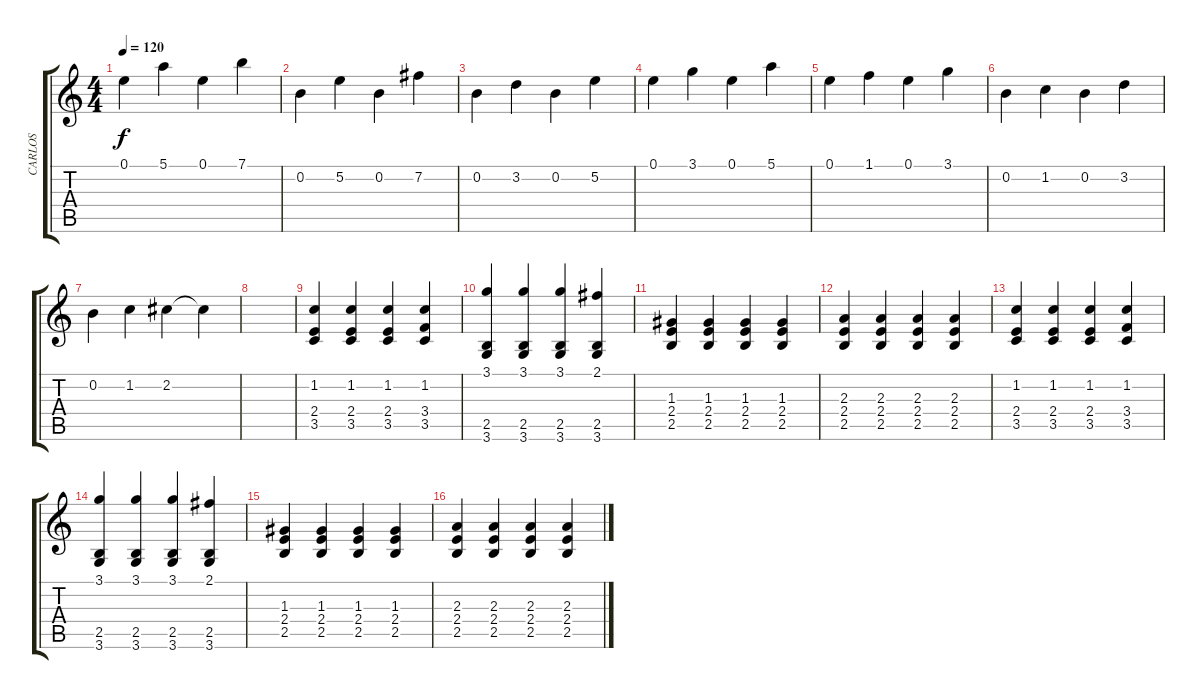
\track ("CARLOS" "CARLOS") {instrument acousticguitarnylon}
\staff {score tabs}
\tuning (E4 B3 G3 D3 A2 E2) {hide}
\ts (4 4)
\tempo 120
\clef g2
\ks c
0.1.4{dy f} 5.1.4 0.1.4 7.1.4 |
0.2.4 5.2.4 0.2.4 7.2.4 |
0.2.4 3.2.4 0.2.4 5.2.4 |
0.1.4 3.1.4 0.1.4 5.1.4 |
0.1.4 1.1.4 0.1.4 3.1.4 |
0.2.4 1.2.4 0.2.4 3.2.4 |
0.2.4 1.2.4 2.2.4 2.2{t}.4 |
|
(1.2 2.4 3.5).4 (1.2 2.4 3.5).4 (1.2 2.4 3.5).4 (1.2 3.4 3.5).4 |
(3.1 2.5 3.6).4 (3.1 2.5 3.6).4 (3.1 2.5 3.6).4 (2.1 2.5 3.6).4 |
(1.3 2.4 2.5).4 (1.3 2.4 2.5).4 (1.3 2.4 2.5).4 (1.3 2.4 2.5).4 |
(2.3 2.4 2.5).4 (2.3 2.4 2.5).4 (2.3 2.4 2.5).4 (2.3 2.4 2.5).4 |
(1.2 2.4 3.5).4 (1.2 2.4 3.5).4 (1.2 2.4 3.5).4 (1.2 3.4 3.5).4 |
(3.1 2.5 3.6).4 (3.1 2.5 3.6).4 (3.1 2.5 3.6).4 (2.1 2.5 3.6).4 |
(1.3 2.4 2.5).4 (1.3 2.4 2.5).4 (1.3 2.4 2.5).4 (1.3 2.4 2.5).4 |
(2.3 2.4 2.5).4 (2.3 2.4 2.5).4 (2.3 2.4 2.5).4 (2.3 2.4 2.5).4
